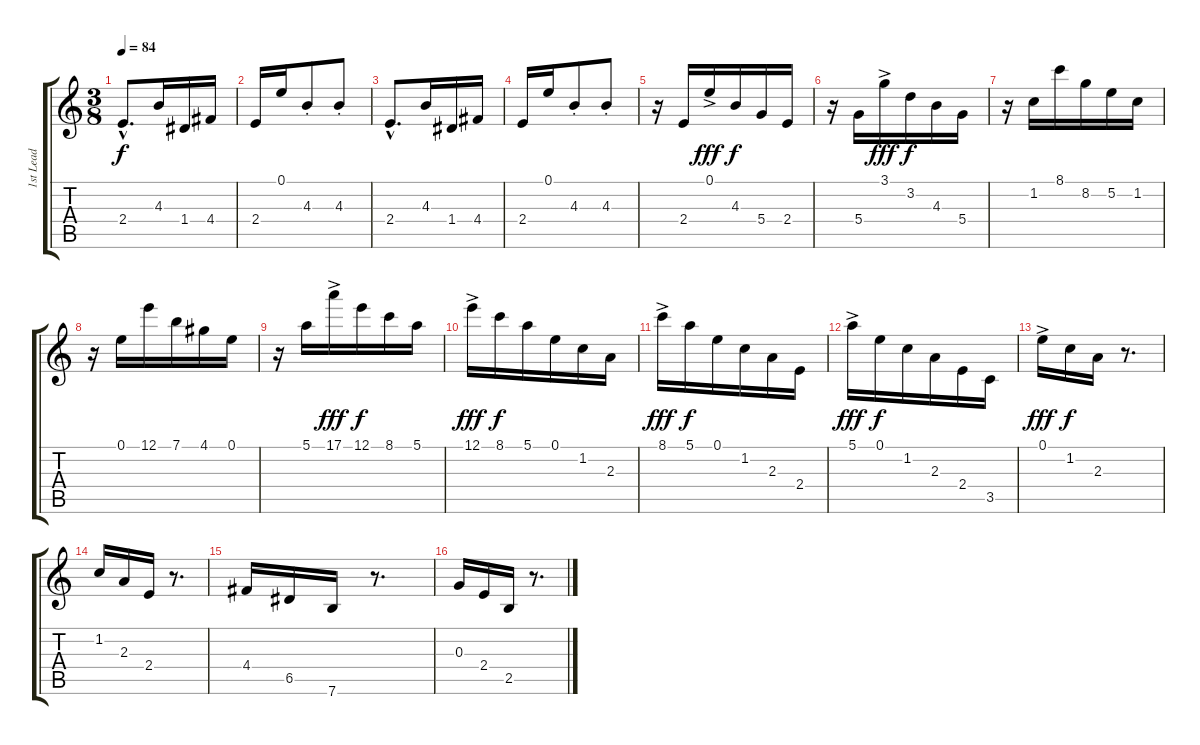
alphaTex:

\track ("1st Lead" "1st Lead") {instrument electricguitarjazz}
\staff {score tabs}
\tuning (E4 B3 G3 D3 A2 E2) {hide}
\ts (3 8)
\tempo 84
\clef g2
\ks c
2.4{hac}.8{d dy f} 4.3.16 1.4.16 4.4.16 |
2.4.16 0.1.16 4.3{st}.8 4.3{st}.8 |
2.4{hac}.8{d} 4.3.16 1.4.16 4.4.16 |
2.4.16 0.1.16 4.3{st}.8 4.3{st}.8 |
r.16 2.4.16 0.1{ac}.16{dy fff} 4.3.16{dy f} 5.4.16 2.4.16 |
r.16 5.4.16 3.1{ac}.16{dy fff} 3.2.16{dy f} 4.3.16 5.4.16 |
r.16 1.2.16 8.1.16 8.2.16 5.2.16 1.2.16 |
r.16 0.1.16 12.1.16 7.1.16 4.1.16 0.1.16 |
r.16 5.1.16 17.1{ac}.16{dy fff} 12.1.16{dy f} 8.1.16 5.1.16 |
12.1{ac}.16{dy fff} 8.1.16{dy f} 5.1.16 0.1.16 1.2.16 2.3.16 |
8.1{ac}.16{dy fff} 5.1.16{dy f} 0.1.16 1.2.16 2.3.16 2.4.16 |
5.1{ac}.16{dy fff} 0.1.16{dy f} 1.2.16 2.3.16 2.4.16 3.5.16 |
0.1{ac}.16{dy fff} 1.2.16{dy f} 2.3.16 r.8{d} |
1.2.16 2.3.16 2.4.16 r.8{d} |
4.4.16 6.5.16 7.6.16 r.8{d} |
0.3.16 2.4.16 2.5.16 r.8{d}
